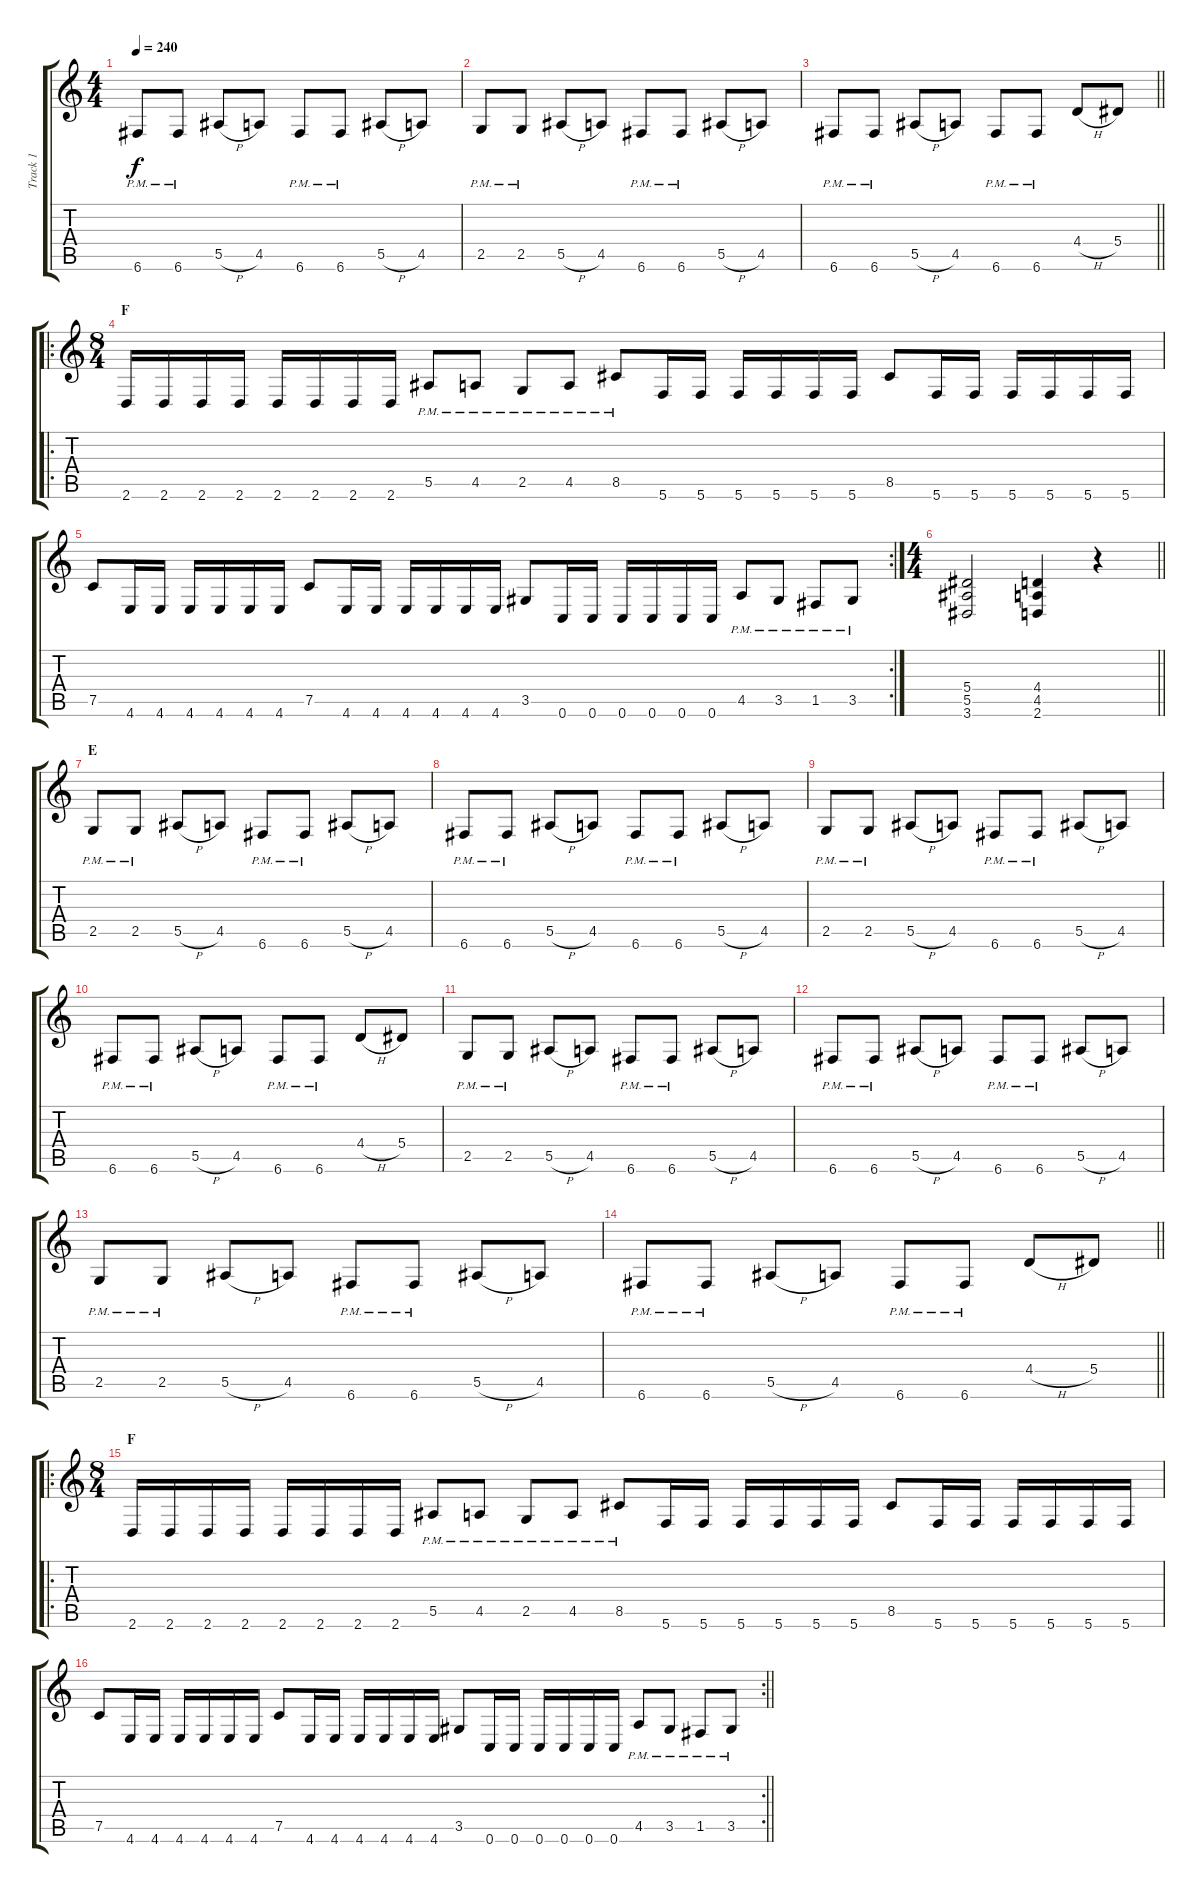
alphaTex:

\track ("Track 1" "Track 1") {instrument distortionguitar}
\staff {score tabs}
\tuning (C4 G3 Eb3 Bb2 F2 C2) {hide}
\ts (4 4)
\tempo 240
\clef g2
\ks c
6.6{pm}.8{dy f} 6.6{pm}.8 5.5{h}.8 4.5.8 6.6{pm}.8 6.6{pm}.8 5.5{h}.8 4.5.8 |
2.5{pm}.8 2.5{pm}.8 5.5{h}.8 4.5.8 6.6{pm}.8 6.6{pm}.8 5.5{h}.8 4.5.8 |
\barLineRight lightlight
6.6{pm}.8 6.6{pm}.8 5.5{h}.8 4.5.8 6.6{pm}.8 6.6{pm}.8 4.4{h}.8 5.4.8 |
\ro
\ts (8 4)
\section ("" "F")
2.6.16 2.6.16 2.6.16 2.6.16 2.6.16 2.6.16 2.6.16 2.6.16 5.5{pm}.8 4.5{pm}.8 2.5{pm}.8 4.5{pm}.8 8.5{pm}.8 5.6.16 5.6.16 5.6.16 5.6.16 5.6.16 5.6.16 8.5.8 5.6.16 5.6.16 5.6.16 5.6.16 5.6.16 5.6.16 |
\rc 2
7.5.8 4.6.16 4.6.16 4.6.16 4.6.16 4.6.16 4.6.16 7.5.8 4.6.16 4.6.16 4.6.16 4.6.16 4.6.16 4.6.16 3.5.8 0.6.16 0.6.16 0.6.16 0.6.16 0.6.16 0.6.16 4.5{pm}.8 3.5{pm}.8 1.5{pm}.8 3.5{pm}.8 |
\ts (4 4)
\barLineRight lightlight
(5.4 5.5 3.6).2 (4.4 4.5 2.6).4 r.4 |
\section ("" "E")
2.5{pm}.8 2.5{pm}.8 5.5{h}.8 4.5.8 6.6{pm}.8 6.6{pm}.8 5.5{h}.8 4.5.8 |
6.6{pm}.8 6.6{pm}.8 5.5{h}.8 4.5.8 6.6{pm}.8 6.6{pm}.8 5.5{h}.8 4.5.8 |
2.5{pm}.8 2.5{pm}.8 5.5{h}.8 4.5.8 6.6{pm}.8 6.6{pm}.8 5.5{h}.8 4.5.8 |
6.6{pm}.8 6.6{pm}.8 5.5{h}.8 4.5.8 6.6{pm}.8 6.6{pm}.8 4.4{h}.8 5.4.8 |
2.5{pm}.8 2.5{pm}.8 5.5{h}.8 4.5.8 6.6{pm}.8 6.6{pm}.8 5.5{h}.8 4.5.8 |
6.6{pm}.8 6.6{pm}.8 5.5{h}.8 4.5.8 6.6{pm}.8 6.6{pm}.8 5.5{h}.8 4.5.8 |
2.5{pm}.8 2.5{pm}.8 5.5{h}.8 4.5.8 6.6{pm}.8 6.6{pm}.8 5.5{h}.8 4.5.8 |
\barLineRight lightlight
6.6{pm}.8 6.6{pm}.8 5.5{h}.8 4.5.8 6.6{pm}.8 6.6{pm}.8 4.4{h}.8 5.4.8 |
\ro
\ts (8 4)
\section ("" "F")
2.6.16 2.6.16 2.6.16 2.6.16 2.6.16 2.6.16 2.6.16 2.6.16 5.5{pm}.8 4.5{pm}.8 2.5{pm}.8 4.5{pm}.8 8.5{pm}.8 5.6.16 5.6.16 5.6.16 5.6.16 5.6.16 5.6.16 8.5.8 5.6.16 5.6.16 5.6.16 5.6.16 5.6.16 5.6.16 |
\rc 2
\barLineRight lightlight
7.5.8 4.6.16 4.6.16 4.6.16 4.6.16 4.6.16 4.6.16 7.5.8 4.6.16 4.6.16 4.6.16 4.6.16 4.6.16 4.6.16 3.5.8 0.6.16 0.6.16 0.6.16 0.6.16 0.6.16 0.6.16 4.5{pm}.8 3.5{pm}.8 1.5{pm}.8 3.5{pm}.8
